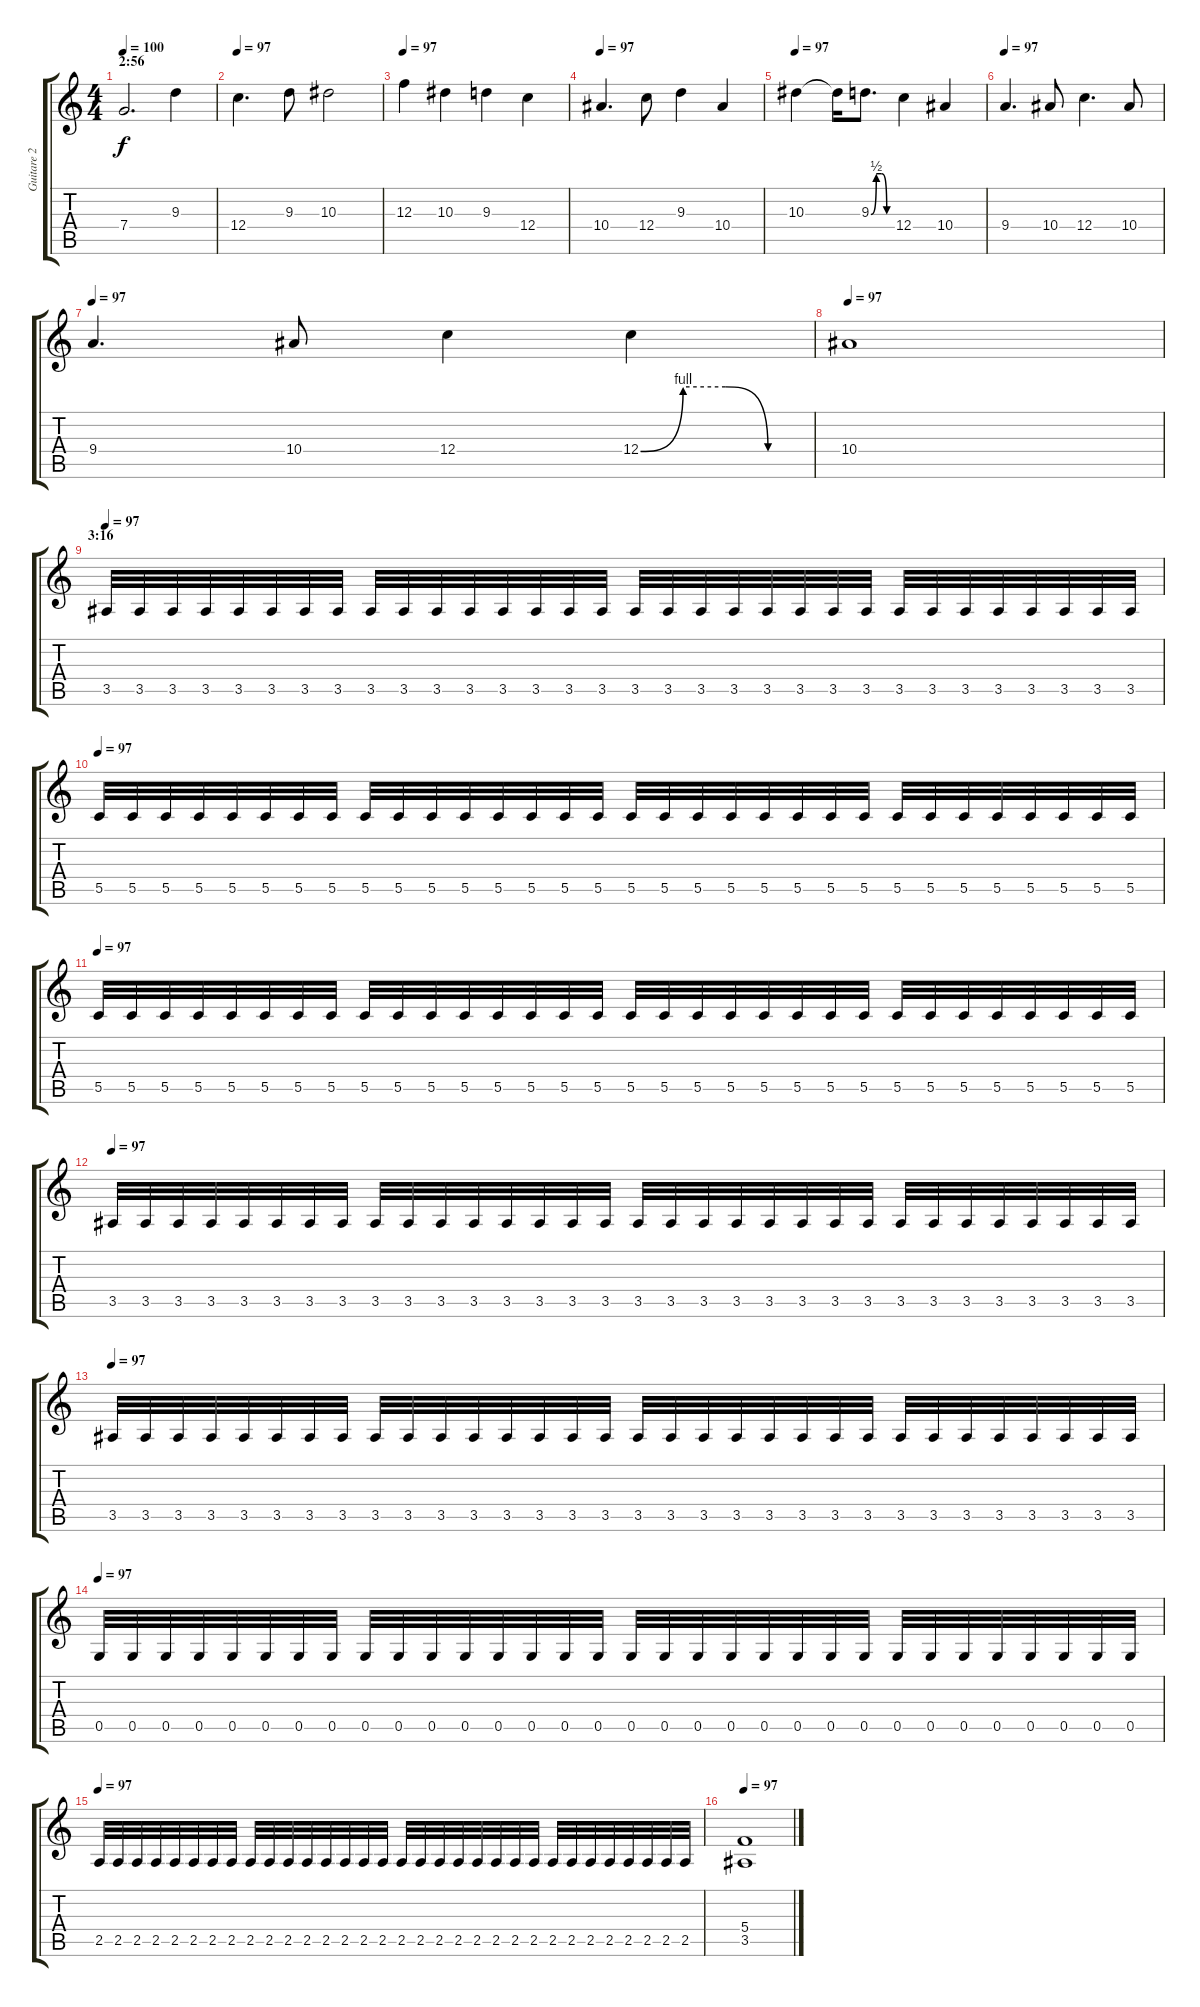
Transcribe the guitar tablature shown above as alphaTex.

\track ("Guitare 2" "Guitare 2") {instrument distortionguitar}
\staff {score tabs}
\tuning (D4 A3 F3 C3 G2 D2) {hide}
\ts (4 4)
\section ("" "2:56")
\tempo 100
\clef g2
\ks c
7.4.2{d dy f volume 8} 9.3.4 |
\tempo 100
\tempo 97
12.4.4{d volume 8} 9.3.8 10.3.2 |
\tempo 100
\tempo 97
12.3.4{volume 8} 10.3.4 9.3.4 12.4.4 |
\tempo 100
\tempo 97
10.4.4{d volume 8} 12.4.8 9.3.4 10.4.4 |
\tempo 100
\tempo 97
10.3.4{volume 8} 10.3{t}.16 9.3{be (custom 0 0 15 2 30 2 45 0 60 0)}.8{d} 12.4.4 10.4.4 |
\tempo 100
\tempo 97
9.4.4{d volume 8} 10.4.8 12.4.4{d} 10.4.8 |
\tempo 100
\tempo 97
9.4.4{d volume 8} 10.4.8 12.4.4 12.4{be (custom 0 0 15 4 30 4 45 0 60 0)}.4 |
\tempo 100
\tempo 97
10.4.1{volume 8} |
\section ("" "3:16")
\tempo 100
\tempo 97
3.5.32 3.5.32 3.5.32 3.5.32 3.5.32 3.5.32 3.5.32 3.5.32 3.5.32 3.5.32 3.5.32 3.5.32 3.5.32 3.5.32 3.5.32 3.5.32 3.5.32 3.5.32 3.5.32 3.5.32 3.5.32 3.5.32 3.5.32 3.5.32 3.5.32 3.5.32 3.5.32 3.5.32 3.5.32 3.5.32 3.5.32 3.5.32 |
\tempo 100
\tempo 97
5.5.32 5.5.32 5.5.32 5.5.32 5.5.32 5.5.32 5.5.32 5.5.32 5.5.32 5.5.32 5.5.32 5.5.32 5.5.32 5.5.32 5.5.32 5.5.32 5.5.32 5.5.32 5.5.32 5.5.32 5.5.32 5.5.32 5.5.32 5.5.32 5.5.32 5.5.32 5.5.32 5.5.32 5.5.32 5.5.32 5.5.32 5.5.32 |
\tempo 100
\tempo 97
5.5.32 5.5.32 5.5.32 5.5.32 5.5.32 5.5.32 5.5.32 5.5.32 5.5.32 5.5.32 5.5.32 5.5.32 5.5.32 5.5.32 5.5.32 5.5.32 5.5.32 5.5.32 5.5.32 5.5.32 5.5.32 5.5.32 5.5.32 5.5.32 5.5.32 5.5.32 5.5.32 5.5.32 5.5.32 5.5.32 5.5.32 5.5.32 |
\tempo 100
\tempo 97
3.5.32 3.5.32 3.5.32 3.5.32 3.5.32 3.5.32 3.5.32 3.5.32 3.5.32 3.5.32 3.5.32 3.5.32 3.5.32 3.5.32 3.5.32 3.5.32 3.5.32 3.5.32 3.5.32 3.5.32 3.5.32 3.5.32 3.5.32 3.5.32 3.5.32 3.5.32 3.5.32 3.5.32 3.5.32 3.5.32 3.5.32 3.5.32 |
\tempo 100
\tempo 97
3.5.32 3.5.32 3.5.32 3.5.32 3.5.32 3.5.32 3.5.32 3.5.32 3.5.32 3.5.32 3.5.32 3.5.32 3.5.32 3.5.32 3.5.32 3.5.32 3.5.32 3.5.32 3.5.32 3.5.32 3.5.32 3.5.32 3.5.32 3.5.32 3.5.32 3.5.32 3.5.32 3.5.32 3.5.32 3.5.32 3.5.32 3.5.32 |
\tempo 100
\tempo 97
0.5.32 0.5.32 0.5.32 0.5.32 0.5.32 0.5.32 0.5.32 0.5.32 0.5.32 0.5.32 0.5.32 0.5.32 0.5.32 0.5.32 0.5.32 0.5.32 0.5.32 0.5.32 0.5.32 0.5.32 0.5.32 0.5.32 0.5.32 0.5.32 0.5.32 0.5.32 0.5.32 0.5.32 0.5.32 0.5.32 0.5.32 0.5.32 |
\tempo 100
\tempo 97
2.5.32 2.5.32 2.5.32 2.5.32 2.5.32 2.5.32 2.5.32 2.5.32 2.5.32 2.5.32 2.5.32 2.5.32 2.5.32 2.5.32 2.5.32 2.5.32 2.5.32 2.5.32 2.5.32 2.5.32 2.5.32 2.5.32 2.5.32 2.5.32 2.5.32 2.5.32 2.5.32 2.5.32 2.5.32 2.5.32 2.5.32 2.5.32 |
\tempo 100
\tempo 97
(5.4 3.5).1{volume 10}
